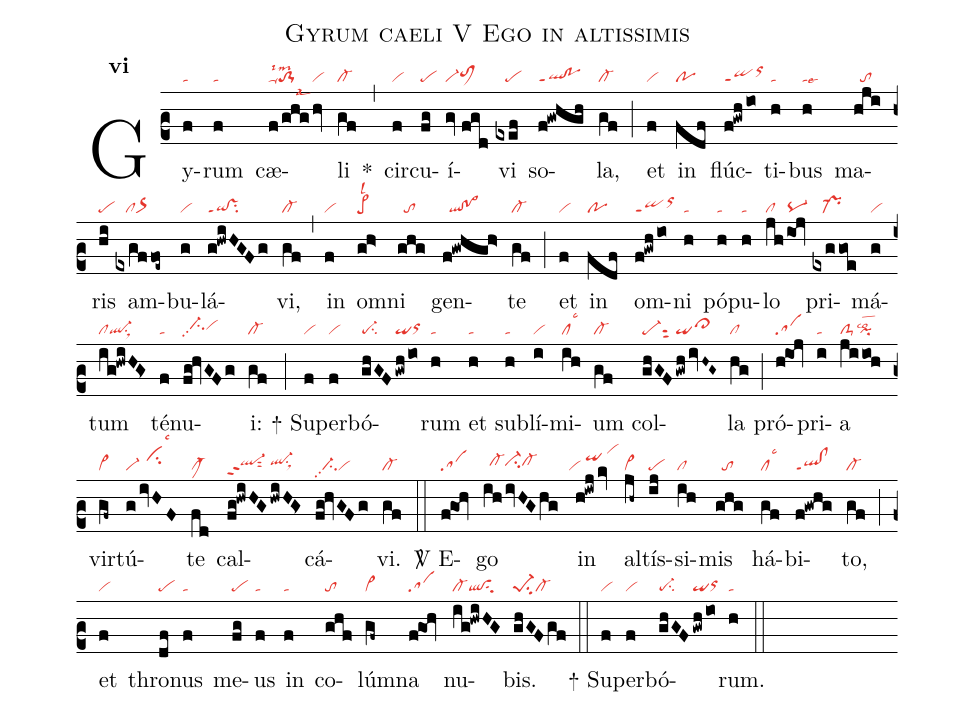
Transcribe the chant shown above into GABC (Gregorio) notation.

name:Gyrum caeli V Ego in altissimis;
office-part:re;
mode:6;
nabc-lines:1;
%%
initial-style: 1;
name:Gyrum caeli;
mode: 6;
office-part: Responsorium;
annotation: Resp.;
annotation: vi;
nabc-lines:1;
%%
(c2) Gy(f|ta)rum(f|ta) cæ(f/ghg/hv|to-1ppu1lsim2lsal9vi)li(gf|cl-) <sp>*</sp>(,) cir(f|vi)cu(fg|pe)í(gv//fgd|vi-toM1hh)vi(exef|///pe) so(f!gwhgh|ql!poppt1)la,(gf|cl-) (;) et(f|vi) in(fdf|po) flúc(f!gwh/io|qippt1orhj)ti(h|ta)bus(h|talse6) ma(hji|//to)ris(hi|pe) am(exgffoe~|///clor>)bu(g|vi)lá(g!hwiHGFg|qi!vsppt1su2)vi,(gf|cl-) (,) in(f|vi) om(gh>|pe>lsl2)ni(ghg|//to) gen(f!gwhgh>|//ql!po>)te(gf|cl-) (;) et(f|vi) in(fdf|po) om(f!gwh/io|qippt1orhj)ni(h|ta) pó(h|ta)pu(h|ta)lo(jh|cl|ioj|pq-) pri(exggoe|///pr-)má(g|vi)tum(ig!hwiHG>|clql-su1sux1) té(f|ta)nu(fg@hvGFg|//ci-hhpp2vihh)i:(gf|cl-) (;)

<sp>+</sp> Su(f|vi)per(f|vi)bó(ghGF|pe-su2|gwh/io|qiorhh)rum(h|ta) et(h|ta) sub(h|ta)lí(i|vi)mi(ih|cllsc3)um(gf|cl-) col(ghGF|pe-sut2|gwh|qi|ivH~G~|//ci~hi)la(hg|cl) (;) pró(h@ioj|sa)pri(i|ta)a(jiioh|clS-pilsco2) vir(gf~|vi>)tú(g/ivHF|vi-//cihjlsc3)te(fd|clM-) cal(fg@hwiHG|ql-hhppt2sut2|hwiHG>|ql-hhsu1sux1)cá(fg@hvGFg|//ci-pp2vi)vi.(gf|cl-) (::)

<sp>V/</sp> E(f@goh|sa)go(ih/ivHGhg|//cl-hhci-hhcl-hh) in(h@iwj/kv|``vi/qihj/vihm) al(jh~|cl~)tís(ij|pe)si(ih|cl)mis(ghg|//to) há(gf|cllsc3)bi(f@gwhg|ql!clppt1)to,(gf|cl-) (;) et(f|vi) thro(df|pe)nus(f|ta) me(fg|pe)us(f|ta) in(f|ta) co(ghf|to)lúm(gf~|cl~)na(f@goh|sa) nu(ig!hwiHG|cl-qlsu2)bis.(ghGFgf|pe-1su2cl-) (::)

<sp>+</sp> Su(f|vi)per(f|vi)bó(ghGF|pe-su2|gwh/io|qiorhh)rum.(h|ta) (::)
